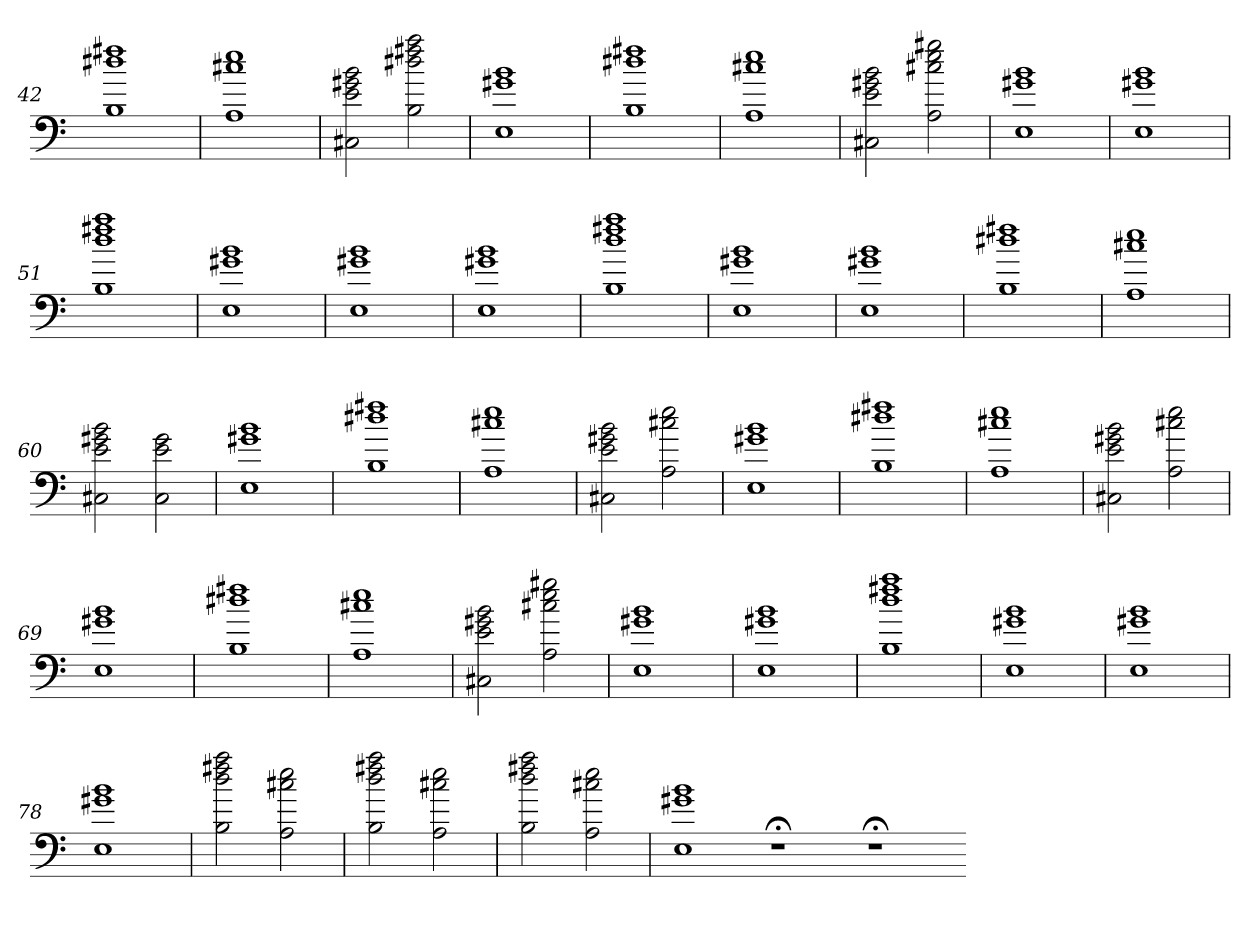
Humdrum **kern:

**kern
*part1
*staff1
=42
1B 1dd#X 1ff#X
=43
1A 1cc#X 1ee
=44
2C#X 2e 2g#X 2b
2B 2dd#X 2ff#X 2aa
=45
1E 1g#X 1b
=46
1B 1dd#X 1ff#X
=47
1A 1cc#X 1ee
=48
2C#X 2e 2g#X 2b
2A 2cc#X 2ee 2gg#X
=49
1E 1g#X 1b
=50
1E 1g#X 1b
=51
1B 1dd 1ff#X 1aa
=52
1E 1g#X 1b
=53
1E 1g#X 1b
=54
1E 1g#X 1b
=55
1B 1dd 1ff#X 1aa
=56
1E 1g#X 1b
=57
1E 1g#X 1b
=58
1B 1dd#X 1ff#X
=59
1A 1cc#X 1ee
=60
2C#X 2e 2g#X 2b
2C# 2e 2g#
=61
1E 1g#X 1b
=62
1B 1dd#X 1ff#X
=63
1A 1cc#X 1ee
=64
2C#X 2e 2g#X 2b
2A 2cc#X 2ee
=65
1E 1g#X 1b
=66
1B 1dd#X 1ff#X
=67
1A 1cc#X 1ee
=68
2C#X 2e 2g#X 2b
2A 2cc#X 2ee
=69
1E 1g#X 1b
=70
1B 1dd#X 1ff#X
=71
1A 1cc#X 1ee
=72
2C#X 2e 2g#X 2b
2A 2cc#X 2ee 2gg#X
=73
1E 1g#X 1b
=74
1E 1g#X 1b
=75
1B 1dd 1ff#X 1aa
=76
1E 1g#X 1b
=77
1E 1g#X 1b
=78
1E 1g#X 1b
=79
2B 2dd 2ff#X 2aa
2A 2cc#X 2ee
=80
2B 2dd 2ff#X 2aa
2A 2cc#X 2ee
=81
2B 2dd 2ff#X 2aa
2A 2cc#X 2ee
=82
1E 1g#X 1b
1r;<
1r;<
=-
*-
